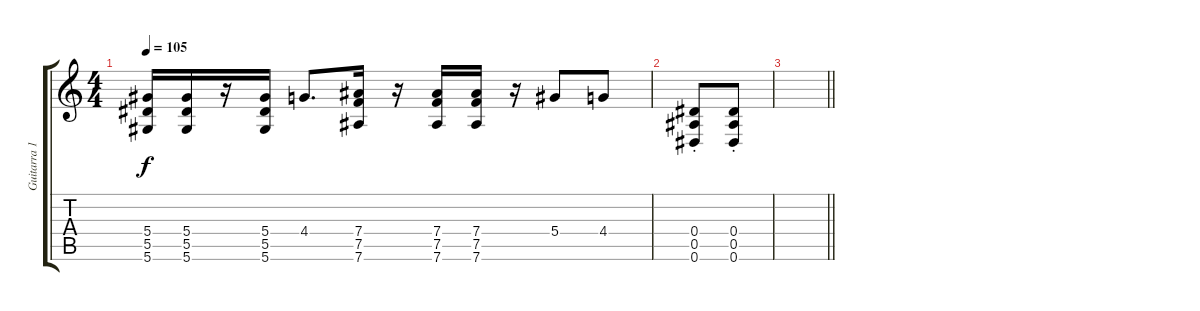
\track ("Guitarra 1" "Guitarra 1") {instrument distortionguitar}
\staff {score tabs}
\tuning (E4 B3 G3 Eb3 Bb2 Eb2) {hide}
\ts (4 4)
\tempo 105
\clef g2
\ks c
(5.4 5.5 5.6).16{dy f} (5.4 5.5 5.6).16 r.16 (5.4 5.5 5.6).16 4.4.8{d} (7.4 7.5 7.6).16 r.16 (7.4 7.5 7.6).16 (7.4 7.5 7.6).16 r.16 5.4.8 4.4.8 |
(0.4{st} 0.5{st} 0.6{st}).8 (0.4{st} 0.5{st} 0.6{st}).8 |
\barLineRight lightlight
